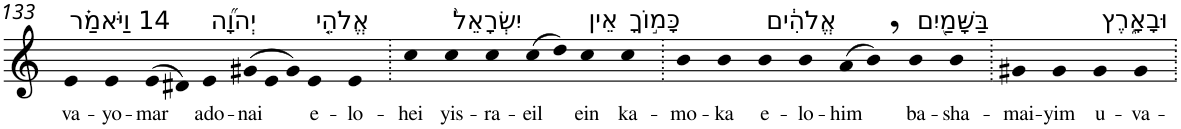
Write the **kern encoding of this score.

**kern	**text
*part1	*part1
*staff1	*staff1
*I"Piano	*
*I'Pno	*
!!LO:PB:g=z
*clefG2	*
*k[]	*
=133	=133
!LO:TX:a:t=14 וַיֹּאמַ֗ר	!
!	!LO:LY:b
4e	va-
!	!LO:LY:b
4e	-yo-
!	!LO:LY:b
(>8e	-mar
8d#X)	.
!LO:TX:a:t=יְהוָ֞ה	!
!	!LO:LY:b
4e	ado-
*Xtuplet	*
!	!LO:LY:b
(>12g#X	-nai
12e	.
12g#)	.
!LO:TX:a:t=אֱלֹהֵ֤י	!
!	!LO:LY:b
4e	e-
!	!LO:LY:b
4e	-lo-
=134.	=134.
!	!LO:LY:b
4cc	-hei
!LO:TX:a:t=יִשְׂרָאֵל֙	!
!	!LO:LY:b
4cc	yis-
!	!LO:LY:b
4cc	-ra-
!	!LO:LY:b
(>8cc	-eil
8dd)	.
!LO:TX:a:t=אֵין	!
!	!LO:LY:b
4cc	ein
!LO:TX:a:t=כָּמ֣וֹךָ	!
!	!LO:LY:b
4cc	ka-
=135.	=135.
!	!LO:LY:b
4b	-mo-
!	!LO:LY:b
4b	-ka
!LO:TX:a:t=אֱלֹהִ֔ים	!
!	!LO:LY:b
4b	e-
!	!LO:LY:b
4b	-lo-
!	!LO:LY:b
(>8a	-him
8b,)	.
!LO:TX:a:t=בַּשָּׁמַ֖יִם	!
!	!LO:LY:b
4b	ba-
!	!LO:LY:b
4b	-sha-
=136.	=136.
!	!LO:LY:b
4g#X	-mai-
!	!LO:LY:b
4g#	-yim
!LO:TX:a:t=וּבָאָ֑רֶץ	!
!	!LO:LY:b
4g#	u-
!	!LO:LY:b
4g#	-va-
=.	=.
*-	*-
